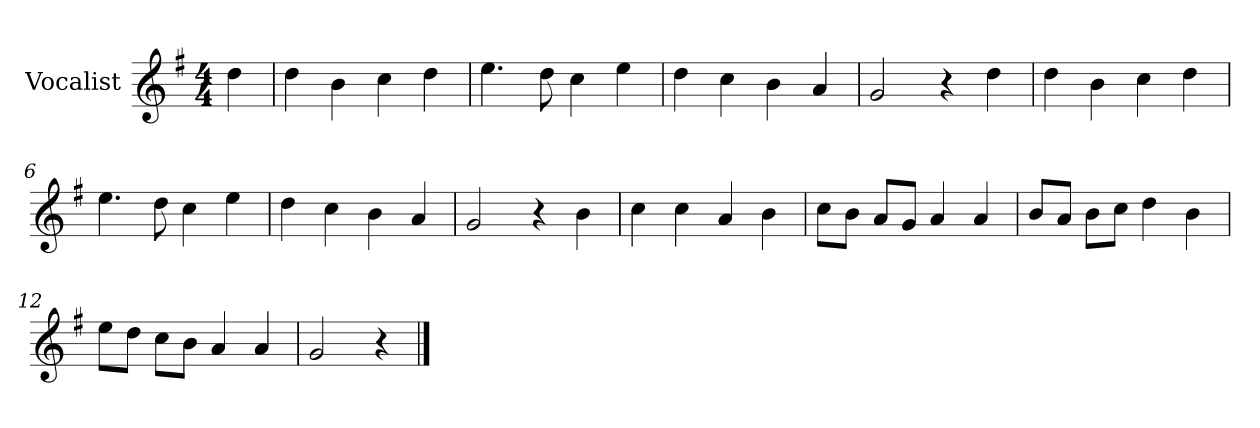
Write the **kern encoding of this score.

**kern
*part1
*staff1
*I"Vocalist
*k[f#]
*G:
*M4/4
=
4dd
=1
4dd
4b
4cc
4dd
=2
4.ee
8dd
4cc
4ee
=3
4dd
4cc
4b
4a
=4
2g
4r
4dd
=5
4dd
4b
4cc
4dd
=6
4.ee
8dd
4cc
4ee
=7
4dd
4cc
4b
4a
=8
2g
4r
4b
=9
4cc
4cc
4a
4b
=10
8ccL
8bJ
8aL
8gJ
4a
4a
=11
8bL
8aJ
8bL
8ccJ
4dd
4b
=12
8eeL
8ddJ
8ccL
8bJ
4a
4a
=13
2g
4r
==
*-
